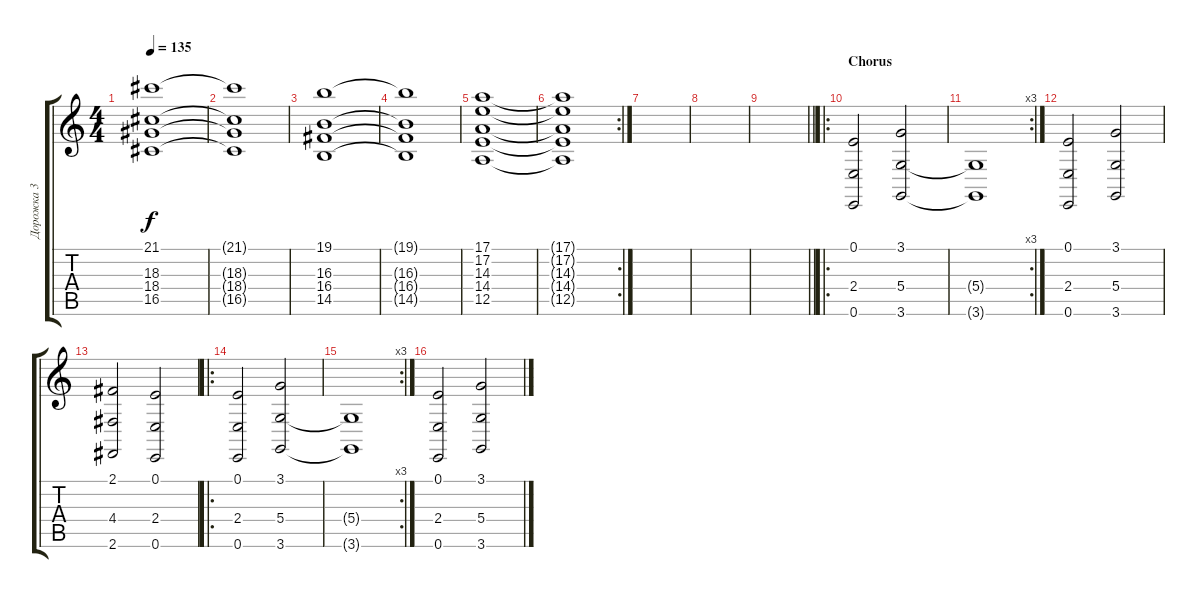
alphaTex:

\track ("Дорожка 3" "Дорожка 3") {instrument synthstrings2}
\staff {score tabs}
\tuning (E4 B3 G3 D3 A2 E2) {hide}
\ts (4 4)
\tempo 135
\clef g2
\ks c
(21.1 18.3 18.4 16.5).1{dy f} |
(21.1{t} 18.3{t} 18.4{t} 16.5{t}).1 |
(19.1 16.3 16.4 14.5).1 |
(19.1{t} 16.3{t} 16.4{t} 14.5{t}).1 |
(17.1 17.2 14.3 14.4 12.5).1 |
\rc 2
(17.1{t} 17.2{t} 14.3{t} 14.4{t} 12.5{t}).1 |
|
|
\barLineRight lightlight
|
\ro
\section ("" "Chorus")
(0.1 2.4 0.6).2 (3.1 5.4 3.6).2 |
\rc 3
(5.4{t} 3.6{t}).1 |
(0.1 2.4 0.6).2 (3.1 5.4 3.6).2 |
(2.1 4.4 2.6).2 (0.1 2.4 0.6).2 |
\ro
(0.1 2.4 0.6).2 (3.1 5.4 3.6).2 |
\rc 3
(5.4{t} 3.6{t}).1 |
(0.1 2.4 0.6).2 (3.1 5.4 3.6).2
